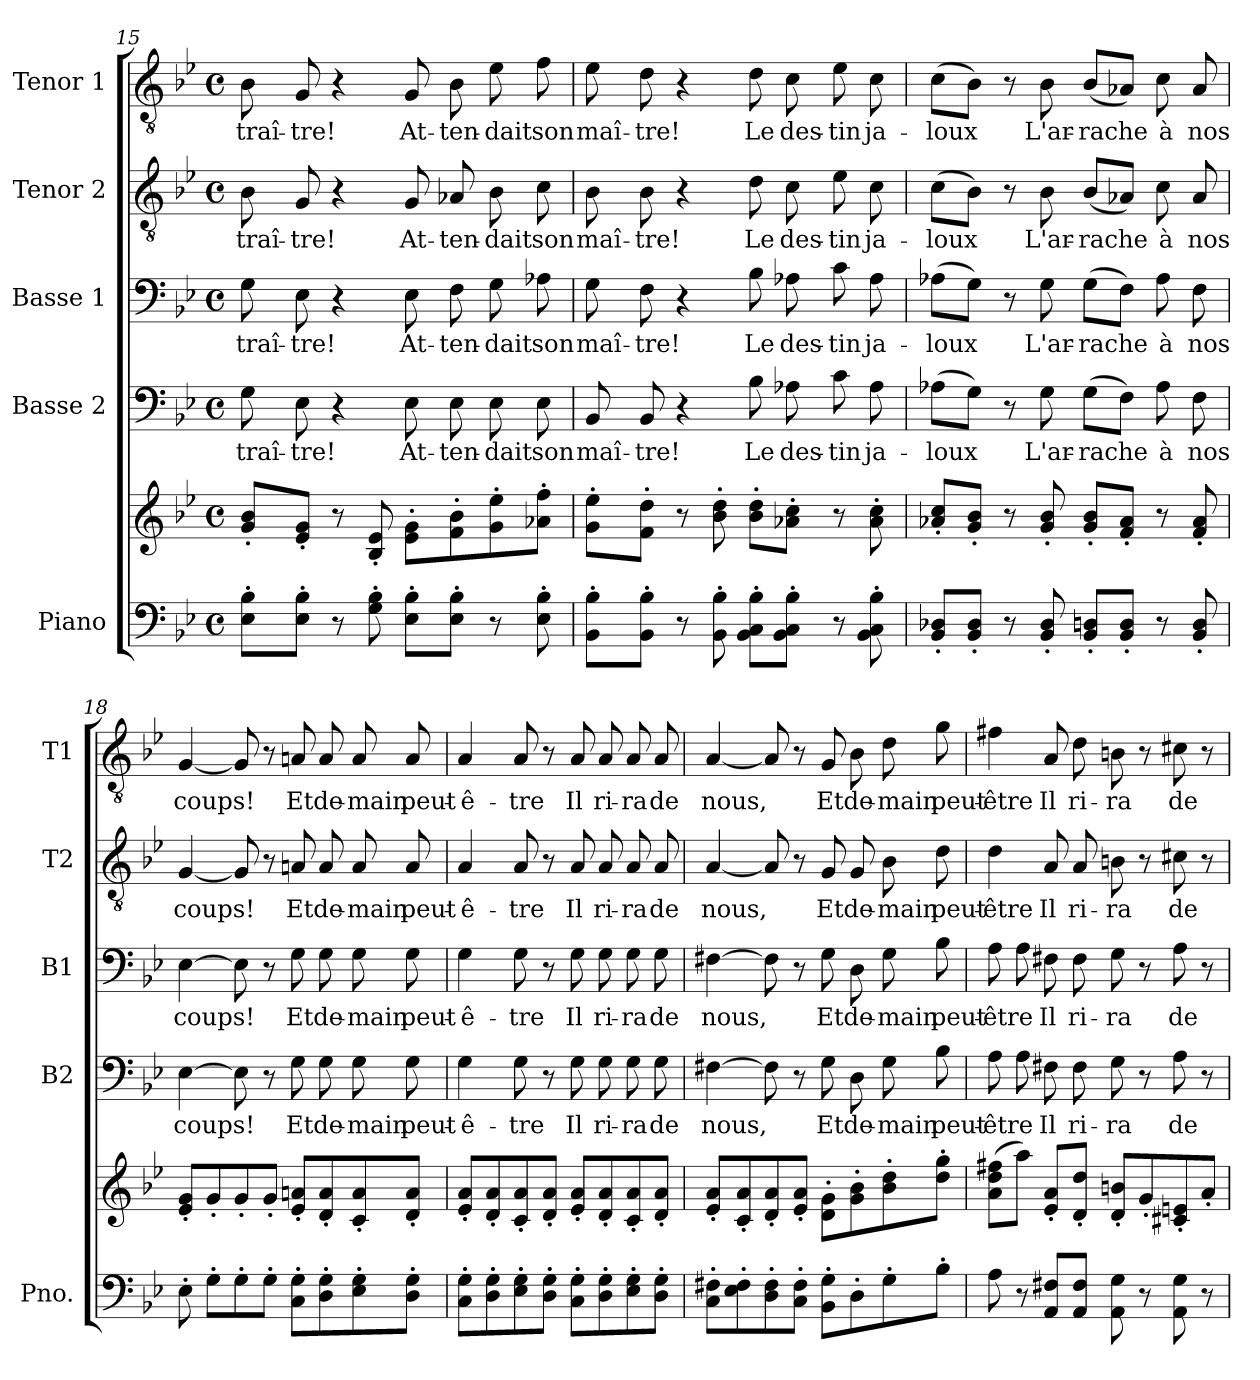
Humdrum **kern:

**kern	**kern	**kern	**text	**kern	**text	**kern	**text	**kern	**text
*part5	*part5	*part4	*part4	*part3	*part3	*part2	*part2	*part1	*part1
*staff6	*staff5	*staff4	*staff4	*staff3	*staff3	*staff2	*staff2	*staff1	*staff1
*I"Piano	*	*I"Basse 2	*	*I"Basse 1	*	*I"Tenor 2	*	*I"Tenor 1	*
*I'Pno.	*	*I'B2	*	*I'B1	*	*I'T2	*	*I'T1	*
!!LO:PB:g=z
*clefF4	*clefG2	*clefF4	*	*clefF4	*	*clefGv2	*	*clefGv2	*
*k[b-e-]	*k[b-e-]	*k[b-e-]	*	*k[b-e-]	*	*k[b-e-]	*	*k[b-e-]	*
*M4/4	*M4/4	*M4/4	*	*M4/4	*	*M4/4	*	*M4/4	*
*met(c)	*met(c)	*met(c)	*	*met(c)	*	*met(c)	*	*met(c)	*
=15	=15	=15	=15	=15	=15	=15	=15	=15	=15
!	!	!	!LO:LY:b	!	!LO:LY:b	!	!LO:LY:b	!	!LO:LY:b
8E-\' 8B-\'L	8g/' 8b-/'L	8G\	traî-	8G\	traî-	8B-\	traî-	8B-\	traî-
!	!	!	!LO:LY:b	!	!LO:LY:b	!	!LO:LY:b	!	!LO:LY:b
8E-\' 8B-\'J	8e-/' 8g/'J	8E-\	-tre!	8E-\	-tre!	8G/	-tre!	8G/	-tre!
8r	8r	4r	.	4r	.	4r	.	4r	.
8G\' 8B-\'	8B-/' 8e-/'	.	.	.	.	.	.	.	.
!	!	!	!LO:LY:b	!	!LO:LY:b	!	!LO:LY:b	!	!LO:LY:b
8E-\' 8B-\'L	8e-\' 8g\'L	8E-\	At-	8E-\	At-	8G/	At-	8G/	At-
!	!	!	!LO:LY:b	!	!LO:LY:b	!	!LO:LY:b	!	!LO:LY:b
8E-\' 8B-\'J	8f\' 8b-\'	8E-\	-ten-	8F\	-ten-	8A-X/	-ten-	8B-\	-ten-
!	!	!	!LO:LY:b	!	!LO:LY:b	!	!LO:LY:b	!	!LO:LY:b
8r	8g\' 8ee-\'	8E-\	-dait	8G\	-dait	8B-\	-dait	8e-\	-dait
!	!	!	!LO:LY:b	!	!LO:LY:b	!	!LO:LY:b	!	!LO:LY:b
8E-\' 8B-\'	8a-X\' 8ff\'J	8E-\	son	8A-X\	son	8c\	son	8f\	son
=16	=16	=16	=16	=16	=16	=16	=16	=16	=16
!	!	!	!LO:LY:b	!	!LO:LY:b	!	!LO:LY:b	!	!LO:LY:b
8BB-\' 8B-\'L	8g\' 8ee-\'L	8BB-/	maî-	8G\	maî-	8B-\	maî-	8e-\	maî-
!	!	!	!LO:LY:b	!	!LO:LY:b	!	!LO:LY:b	!	!LO:LY:b
8BB-\' 8B-\'J	8f\' 8dd\'J	8BB-/	-tre!	8F\	-tre!	8B-\	-tre!	8d\	-tre!
8r	8r	4r	.	4r	.	4r	.	4r	.
8BB-\' 8B-\'	8b-\' 8dd\'	.	.	.	.	.	.	.	.
!	!	!	!LO:LY:b	!	!LO:LY:b	!	!LO:LY:b	!	!LO:LY:b
8BB-\' 8C\' 8B-\'L	8b-\' 8dd\'L	8B-\	Le	8B-\	Le	8d\	Le	8d\	Le
!	!	!	!LO:LY:b	!	!LO:LY:b	!	!LO:LY:b	!	!LO:LY:b
8BB-\' 8C\' 8B-\'J	8a-X\' 8cc\'J	8A-X\	des-	8A-X\	des-	8c\	des-	8c\	des-
!	!	!	!LO:LY:b	!	!LO:LY:b	!	!LO:LY:b	!	!LO:LY:b
8r	8r	8c\	-tin	8c\	-tin	8e-\	-tin	8e-\	-tin
!	!	!	!LO:LY:b	!	!LO:LY:b	!	!LO:LY:b	!	!LO:LY:b
8BB-\' 8C\' 8B-\'	8a-\' 8cc\'	8A-\	ja-	8A-\	ja-	8c\	ja-	8c\	ja-
=17	=17	=17	=17	=17	=17	=17	=17	=17	=17
!	!	!	!LO:LY:b	!	!LO:LY:b	!	!LO:LY:b	!	!LO:LY:b
8BB-/' 8D-X/'L	8a-X/' 8cc/'L	(>8A-X\L	-loux	(>8A-X\L	-loux	(>8c\L	-loux	(>8c\L	-loux
8BB-/' 8D-/'J	8g/' 8b-/'J	8G\J)	.	8G\J)	.	8B-\J)	.	8B-\J)	.
8r	8r	8r	.	8r	.	8r	.	8r	.
!	!	!	!LO:LY:b	!	!LO:LY:b	!	!LO:LY:b	!	!LO:LY:b
8BB-/' 8D-/'	8g/' 8b-/'	8G\	L'ar-	8G\	L'ar-	8B-\	L'ar-	8B-\	L'ar-
!	!	!	!LO:LY:b	!	!LO:LY:b	!	!LO:LY:b	!	!LO:LY:b
8BB-/' 8Dn/'L	8g/' 8b-/'L	(>8G\L	-rache	(>8G\L	-rache	(<8B-/L	-rache	(<8B-/L	-rache
8BB-/' 8D/'J	8f/' 8a-/'J	8F\J)	.	8F\J)	.	8A-X/J)	.	8A-X/J)	.
!	!	!	!LO:LY:b	!	!LO:LY:b	!	!LO:LY:b	!	!LO:LY:b
8r	8r	8A-\	à	8A-\	à	8c\	à	8c\	à
!	!	!	!LO:LY:b	!	!LO:LY:b	!	!LO:LY:b	!	!LO:LY:b
8BB-/' 8D/'	8f/' 8a-/'	8F\	nos	8F\	nos	8A-/	nos	8A-/	nos
!!LO:PB:g=z
=18	=18	=18	=18	=18	=18	=18	=18	=18	=18
!	!	!	!LO:LY:b	!	!LO:LY:b	!	!LO:LY:b	!	!LO:LY:b
8E-'\	8e-/' 8g/'L	[4E-\	coups!	[4E-\	coups!	[4G/	coups!	[4G/	coups!
8G'\L	8g'/	.	.	.	.	.	.	.	.
8G'\	8g'/	8E-\]	.	8E-\]	.	8G/]	.	8G/]	.
8G'\J	8g'/J	8r	.	8r	.	8r	.	8r	.
!	!	!	!LO:LY:b	!	!LO:LY:b	!	!LO:LY:b	!	!LO:LY:b
8C\' 8G\'L	8e-/' 8an/'L	8G\	Et	8G\	Et	8An/	Et	8An/	Et
!	!	!	!LO:LY:b	!	!LO:LY:b	!	!LO:LY:b	!	!LO:LY:b
8D\' 8G\'	8d/' 8a/'	8G\	de-	8G\	de-	8A/	de-	8A/	de-
!	!	!	!LO:LY:b	!	!LO:LY:b	!	!LO:LY:b	!	!LO:LY:b
8E-\' 8G\'	8c/' 8a/'	8G\	-main	8G\	-main	8A/	-main	8A/	-main
!	!	!	!LO:LY:b	!	!LO:LY:b	!	!LO:LY:b	!	!LO:LY:b
8D\' 8G\'J	8d/' 8a/'J	8G\	peut-	8G\	peut-	8A/	peut-	8A/	peut-
=19	=19	=19	=19	=19	=19	=19	=19	=19	=19
!	!	!	!LO:LY:b	!	!LO:LY:b	!	!LO:LY:b	!	!LO:LY:b
8C\' 8G\'L	8e-/' 8a/'L	4G\	-ê-	4G\	-ê-	4A/	-ê-	4A/	-ê-
8D\' 8G\'	8d/' 8a/'	.	.	.	.	.	.	.	.
!	!	!	!LO:LY:b	!	!LO:LY:b	!	!LO:LY:b	!	!LO:LY:b
8E-\' 8G\'	8c/' 8a/'	8G\	-tre	8G\	-tre	8A/	-tre	8A/	-tre
8D\' 8G\'J	8d/' 8a/'J	8r	.	8r	.	8r	.	8r	.
!	!	!	!LO:LY:b	!	!LO:LY:b	!	!LO:LY:b	!	!LO:LY:b
8C\' 8G\'L	8e-/' 8a/'L	8G\	Il	8G\	Il	8A/	Il	8A/	Il
!	!	!	!LO:LY:b	!	!LO:LY:b	!	!LO:LY:b	!	!LO:LY:b
8D\' 8G\'	8d/' 8a/'	8G\	ri-	8G\	ri-	8A/	ri-	8A/	ri-
!	!	!	!LO:LY:b	!	!LO:LY:b	!	!LO:LY:b	!	!LO:LY:b
8E-\' 8G\'	8c/' 8a/'	8G\	-ra	8G\	-ra	8A/	-ra	8A/	-ra
!	!	!	!LO:LY:b	!	!LO:LY:b	!	!LO:LY:b	!	!LO:LY:b
8D\' 8G\'J	8d/' 8a/'J	8G\	de	8G\	de	8A/	de	8A/	de
=20	=20	=20	=20	=20	=20	=20	=20	=20	=20
!	!	!	!LO:LY:b	!	!LO:LY:b	!	!LO:LY:b	!	!LO:LY:b
8C\' 8F#X\'L	8e-/' 8a/'L	[4F#X\	-nous,	[4F#X\	-nous,	[4A/	-nous,	[4A/	-nous,
8E-\' 8F#\'	8c/' 8a/'	.	.	.	.	.	.	.	.
8D\' 8F#\'	8d/' 8a/'	8F#\]	.	8F#\]	.	8A/]	.	8A/]	.
8C\' 8F#\'J	8e-/' 8a/'J	8r	.	8r	.	8r	.	8r	.
!	!	!	!LO:LY:b	!	!LO:LY:b	!	!LO:LY:b	!	!LO:LY:b
8BB-\' 8G\'L	8d\' 8g\'L	8G\	Et	8G\	Et	8G/	Et	8G/	Et
!	!	!	!LO:LY:b	!	!LO:LY:b	!	!LO:LY:b	!	!LO:LY:b
8D'\	8g\' 8b-\'	8D\	de-	8D\	de-	8G/	de-	8B-\	de-
!	!	!	!LO:LY:b	!	!LO:LY:b	!	!LO:LY:b	!	!LO:LY:b
8G'\	8b-\' 8dd\'	8G\	-main	8G\	-main	8B-\	-main	8d\	-main
!	!	!	!LO:LY:b	!	!LO:LY:b	!	!LO:LY:b	!	!LO:LY:b
8B-'\J	8dd\' 8gg\'J	8B-\	peut-	8B-\	peut-	8d\	peut-	8g\	peut-
!!LO:PB:g=z
=21	=21	=21	=21	=21	=21	=21	=21	=21	=21
!	!	!	!LO:LY:b	!	!LO:LY:b	!	!LO:LY:b	!	!LO:LY:b
8A\	(>8a\ 8dd\ 8ff#X\L	8A\	-être	8A\	-être	4d\	-être	4f#X\	-être
8r	8aa\J)	8A\	.	8A\	.	.	.	.	.
!	!	!	!LO:LY:b	!	!LO:LY:b	!	!LO:LY:b	!	!LO:LY:b
8AA/ 8F#X/L	8e-/' 8a/'L	8F#X\	Il	8F#X\	Il	8A/	Il	8A/	Il
!	!	!	!LO:LY:b	!	!LO:LY:b	!	!LO:LY:b	!	!LO:LY:b
8AA/ 8F#/J	8d/' 8dd/'J	8F#\	ri-	8F#\	ri-	8A/	ri-	8d\	ri-
!	!	!	!LO:LY:b	!	!LO:LY:b	!	!LO:LY:b	!	!LO:LY:b
8AA\ 8G\	8d/' 8bn/'L	8G\	-ra	8G\	-ra	8Bn\	-ra	8Bn\	-ra
8r	8g'/	8r	.	8r	.	8r	.	8r	.
!	!	!	!LO:LY:b	!	!LO:LY:b	!	!LO:LY:b	!	!LO:LY:b
8AA\ 8G\	8c#X/' 8en/'	8A\	de	8A\	de	8c#X\	de	8c#X\	de
8r	8a'/J	8r	.	8r	.	8r	.	8r	.
=	=	=	=	=	=	=	=	=	=
*-	*-	*-	*-	*-	*-	*-	*-	*-	*-
